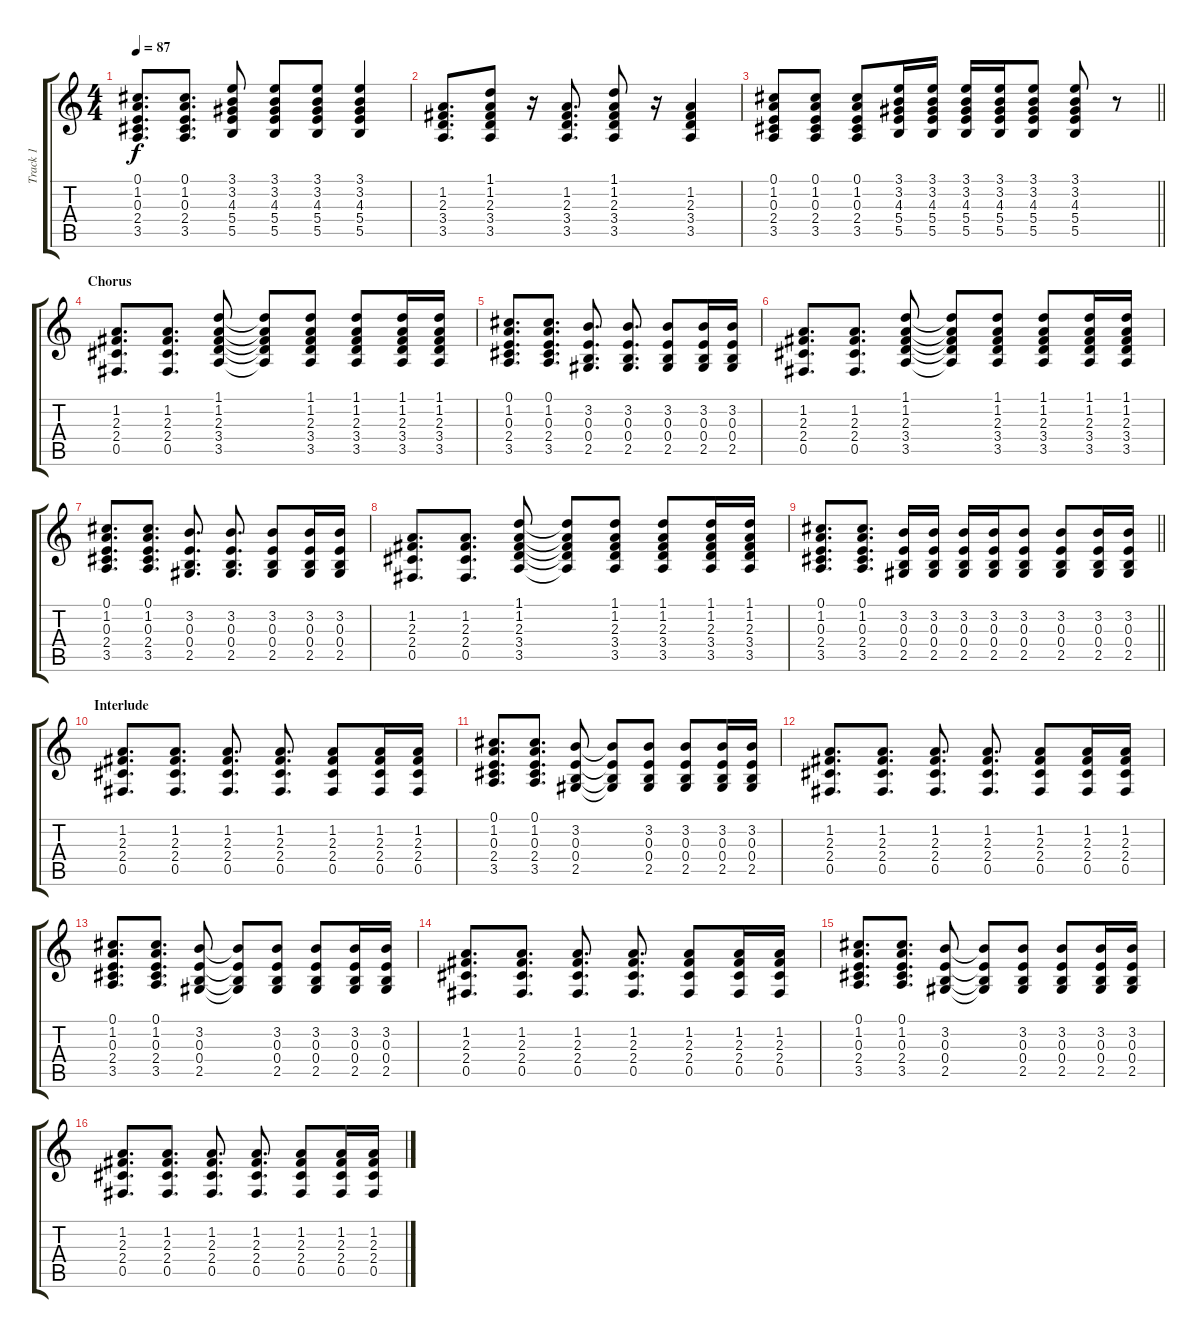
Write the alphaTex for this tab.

\track ("Track 1" "Track 1") {instrument acousticguitarsteel}
\staff {score tabs}
\tuning (Db4 Ab3 E3 B2 Gb2 B1) {hide}
\ts (4 4)
\tempo 87
\clef g2
\ks c
(0.1 1.2 0.3 2.4 3.5).8{d dy f} (0.1 1.2 0.3 2.4 3.5).8{d} (3.1 3.2 4.3 5.4 5.5).8 (3.1 3.2 4.3 5.4 5.5).8 (3.1 3.2 4.3 5.4 5.5).8 (3.1 3.2 4.3 5.4 5.5).4 |
(1.2 2.3 3.4 3.5).8{d} (1.1 1.2 2.3 3.4 3.5).8 r.16 (1.2 2.3 3.4 3.5).8{d} (1.1 1.2 2.3 3.4 3.5).8 r.16 (1.2 2.3 3.4 3.5).4 |
\barLineRight lightlight
(0.1 1.2 0.3 2.4 3.5).8 (0.1 1.2 0.3 2.4 3.5).8 (0.1 1.2 0.3 2.4 3.5).8 (3.1 3.2 4.3 5.4 5.5).16 (3.1 3.2 4.3 5.4 5.5).16 (3.1 3.2 4.3 5.4 5.5).16 (3.1 3.2 4.3 5.4 5.5).16 (3.1 3.2 4.3 5.4 5.5).8 (3.1 3.2 4.3 5.4 5.5).8 r.8 |
\section ("" "Chorus")
(1.2 2.3 2.4 0.5).8{d} (1.2 2.3 2.4 0.5).8{d} (1.1 1.2 2.3 3.4 3.5).8 (1.1{t} 1.2{t} 2.3{t} 3.4{t} 3.5{t}).8 (1.1 1.2 2.3 3.4 3.5).8 (1.1 1.2 2.3 3.4 3.5).8 (1.1 1.2 2.3 3.4 3.5).16 (1.1 1.2 2.3 3.4 3.5).16 |
(0.1 1.2 0.3 2.4 3.5).8{d} (0.1 1.2 0.3 2.4 3.5).8{d} (3.2 0.3 0.4 2.5).8{d} (3.2 0.3 0.4 2.5).8{d} (3.2 0.3 0.4 2.5).8 (3.2 0.3 0.4 2.5).16 (3.2 0.3 0.4 2.5).16 |
(1.2 2.3 2.4 0.5).8{d} (1.2 2.3 2.4 0.5).8{d} (1.1 1.2 2.3 3.4 3.5).8 (1.1{t} 1.2{t} 2.3{t} 3.4{t} 3.5{t}).8 (1.1 1.2 2.3 3.4 3.5).8 (1.1 1.2 2.3 3.4 3.5).8 (1.1 1.2 2.3 3.4 3.5).16 (1.1 1.2 2.3 3.4 3.5).16 |
(0.1 1.2 0.3 2.4 3.5).8{d} (0.1 1.2 0.3 2.4 3.5).8{d} (3.2 0.3 0.4 2.5).8{d} (3.2 0.3 0.4 2.5).8{d} (3.2 0.3 0.4 2.5).8 (3.2 0.3 0.4 2.5).16 (3.2 0.3 0.4 2.5).16 |
(1.2 2.3 2.4 0.5).8{d} (1.2 2.3 2.4 0.5).8{d} (1.1 1.2 2.3 3.4 3.5).8 (1.1{t} 1.2{t} 2.3{t} 3.4{t} 3.5{t}).8 (1.1 1.2 2.3 3.4 3.5).8 (1.1 1.2 2.3 3.4 3.5).8 (1.1 1.2 2.3 3.4 3.5).16 (1.1 1.2 2.3 3.4 3.5).16 |
\barLineRight lightlight
(0.1 1.2 0.3 2.4 3.5).8{d} (0.1 1.2 0.3 2.4 3.5).8{d} (3.2 0.3 0.4 2.5).16 (3.2 0.3 0.4 2.5).16 (3.2 0.3 0.4 2.5).16 (3.2 0.3 0.4 2.5).16 (3.2 0.3 0.4 2.5).8 (3.2 0.3 0.4 2.5).8 (3.2 0.3 0.4 2.5).16 (3.2 0.3 0.4 2.5).16 |
\section ("" "Interlude")
(1.2 2.3 2.4 0.5).8{d} (1.2 2.3 2.4 0.5).8{d} (1.2 2.3 2.4 0.5).8{d} (1.2 2.3 2.4 0.5).8{d} (1.2 2.3 2.4 0.5).8 (1.2 2.3 2.4 0.5).16 (1.2 2.3 2.4 0.5).16 |
(0.1 1.2 0.3 2.4 3.5).8{d} (0.1 1.2 0.3 2.4 3.5).8{d} (3.2 0.3 0.4 2.5).8 (3.2{t} 0.3{t} 0.4{t} 2.5{t}).8 (3.2 0.3 0.4 2.5).8 (3.2 0.3 0.4 2.5).8 (3.2 0.3 0.4 2.5).16 (3.2 0.3 0.4 2.5).16 |
(1.2 2.3 2.4 0.5).8{d} (1.2 2.3 2.4 0.5).8{d} (1.2 2.3 2.4 0.5).8{d} (1.2 2.3 2.4 0.5).8{d} (1.2 2.3 2.4 0.5).8 (1.2 2.3 2.4 0.5).16 (1.2 2.3 2.4 0.5).16 |
(0.1 1.2 0.3 2.4 3.5).8{d} (0.1 1.2 0.3 2.4 3.5).8{d} (3.2 0.3 0.4 2.5).8 (3.2{t} 0.3{t} 0.4{t} 2.5{t}).8 (3.2 0.3 0.4 2.5).8 (3.2 0.3 0.4 2.5).8 (3.2 0.3 0.4 2.5).16 (3.2 0.3 0.4 2.5).16 |
(1.2 2.3 2.4 0.5).8{d} (1.2 2.3 2.4 0.5).8{d} (1.2 2.3 2.4 0.5).8{d} (1.2 2.3 2.4 0.5).8{d} (1.2 2.3 2.4 0.5).8 (1.2 2.3 2.4 0.5).16 (1.2 2.3 2.4 0.5).16 |
(0.1 1.2 0.3 2.4 3.5).8{d} (0.1 1.2 0.3 2.4 3.5).8{d} (3.2 0.3 0.4 2.5).8 (3.2{t} 0.3{t} 0.4{t} 2.5{t}).8 (3.2 0.3 0.4 2.5).8 (3.2 0.3 0.4 2.5).8 (3.2 0.3 0.4 2.5).16 (3.2 0.3 0.4 2.5).16 |
(1.2 2.3 2.4 0.5).8{d} (1.2 2.3 2.4 0.5).8{d} (1.2 2.3 2.4 0.5).8{d} (1.2 2.3 2.4 0.5).8{d} (1.2 2.3 2.4 0.5).8 (1.2 2.3 2.4 0.5).16 (1.2 2.3 2.4 0.5).16
